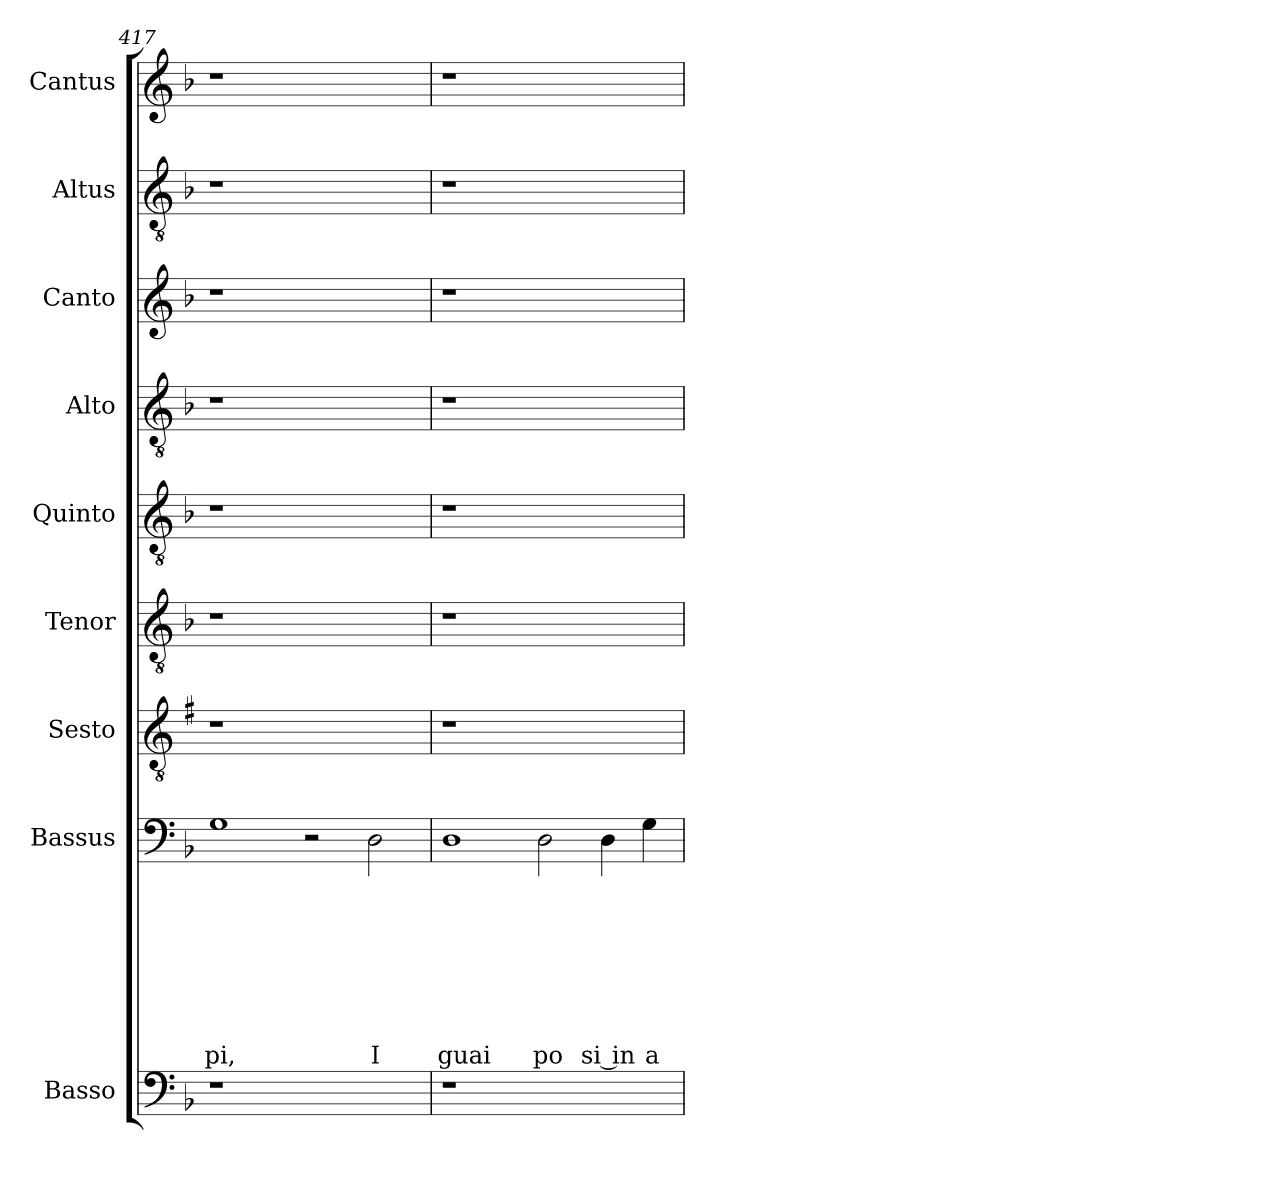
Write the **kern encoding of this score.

**kern	**kern	**text	**text	**text	**text	**text	**text	**text	**text	**kern	**kern	**kern	**kern	**kern	**kern	**kern
*part9	*part8	*part8	*part8	*part8	*part8	*part8	*part8	*part8	*part8	*part7	*part6	*part5	*part4	*part3	*part2	*part1
*staff9	*staff8	*staff8	*staff8	*staff8	*staff8	*staff8	*staff8	*staff8	*staff8	*staff7	*staff6	*staff5	*staff4	*staff3	*staff2	*staff1
*I"Basso	*I"Bassus	*	*	*	*	*	*	*	*	*I"Sesto	*I"Tenor	*I"Quinto	*I"Alto	*I"Canto	*I"Altus	*I"Cantus
*	*	*	*	*	*	*	*	*	*	*I'Sesto	*I'Tenor	*I'Quinto	*I'Alto	*I'Canto	*I'Altus	*I'Cantus
*clefF4	*clefF4	*	*	*	*	*	*	*	*	*clefGv2	*clefGv2	*clefGv2	*clefGv2	*clefG2	*clefGv2	*clefG2
*k[b-]	*k[b-]	*	*	*	*	*	*	*	*	*k[f#]	*k[b-]	*k[b-]	*k[b-]	*k[b-]	*k[b-]	*k[b-]
*F:	*F:	*	*	*	*	*	*	*	*	*G:	*F:	*F:	*F:	*F:	*F:	*F:
=417	=417	=417	=417	=417	=417	=417	=417	=417	=417	=417	=417	=417	=417	=417	=417	=417
!	!	!	!	!	!	!	!	!	!LO:LY:b	!	!	!	!	!	!	!
1r	1G	.	.	.	.	.	.	.	pi,	1r	1r	1r	1r	1r	1r	1r
1ryy	2r	.	.	.	.	.	.	.	.	1ryy	1ryy	1ryy	1ryy	1ryy	1ryy	1ryy
!	!	!	!	!	!	!	!	!	!LO:LY:b	!	!	!	!	!	!	!
.	2D\	.	.	.	.	.	.	.	I	.	.	.	.	.	.	.
=418	=418	=418	=418	=418	=418	=418	=418	=418	=418	=418	=418	=418	=418	=418	=418	=418
!	!	!	!	!	!	!	!	!	!LO:LY:b	!	!	!	!	!	!	!
1r	1D	.	.	.	.	.	.	.	guai	1r	1r	1r	1r	1r	1r	1r
!	!	!	!	!	!	!	!	!	!LO:LY:b	!	!	!	!	!	!	!
1ryy	2D\	.	.	.	.	.	.	.	po	1ryy	1ryy	1ryy	1ryy	1ryy	1ryy	1ryy
!	!	!	!	!	!	!	!	!	!LO:LY:b:rj	!	!	!	!	!	!	!
.	4D\	.	.	.	.	.	.	.	si in	.	.	.	.	.	.	.
!	!	!	!	!	!	!	!	!	!LO:LY:b	!	!	!	!	!	!	!
.	4G\	.	.	.	.	.	.	.	a	.	.	.	.	.	.	.
=	=	=	=	=	=	=	=	=	=	=	=	=	=	=	=	=
*-	*-	*-	*-	*-	*-	*-	*-	*-	*-	*-	*-	*-	*-	*-	*-	*-
